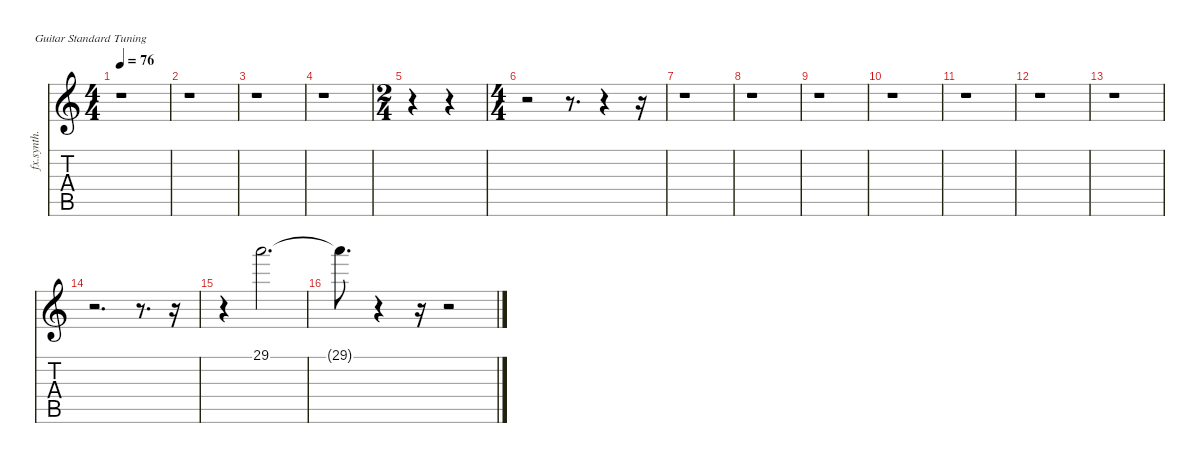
\defaultSystemsLayout 4
\hideDynamics
\bracketExtendMode nobrackets
\otherSystemsTrackNameOrientation horizontal
\track ("SFX" "fx.synth.") {instrument fx1rain}
\staff {score tabs}
\tuning (E4 B3 G3 D3 A2 E2)
\ts (4 4)
\tempo 76
\clef g2
\ks c
r.1{dy f} |
r.1 |
r.1 |
r.1 |
\ts (2 4)
\beaming (8 2 2)
r.4 r.4 |
\ts (4 4)
\beaming (8 2 2 2 2)
r.2 r.8{d} r.4 r.16 |
r.1 |
r.1 |
r.1 |
r.1 |
r.1 |
r.1 |
r.1 |
r.2{d} r.8{d} r.16 |
r.4 29.1.2{d dy mp} |
29.1{t}.8{d dy f} r.4 r.16 r.2
